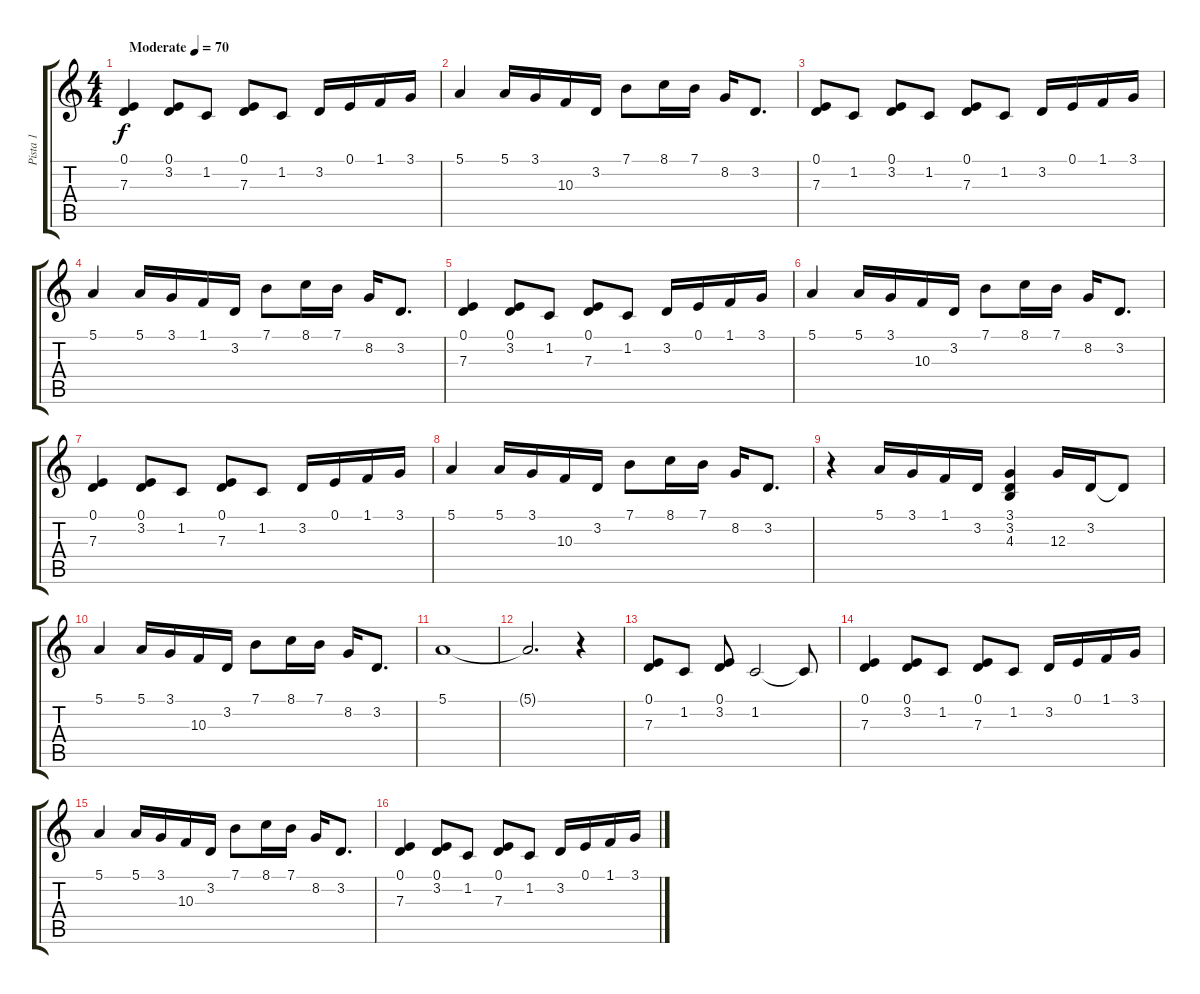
\track ("Pista 1" "Pista 1") {instrument electricgrandpiano}
\staff {score tabs}
\tuning (E4 B3 G3 D3 A2 E2) {hide}
\ts (4 4)
\tempo (70 "Moderate")
\clef g2
\ks c
(0.1 7.3).4{dy f instrument electricgrandpiano} (0.1 3.2).8 1.2.8 (0.1 7.3).8 1.2.8 3.2.16 0.1.16 1.1.16 3.1.16 |
5.1.4 5.1.16 3.1.16 10.3.16 3.2.16 7.1.8 8.1.16 7.1.16 8.2.16 3.2.8{d} |
(0.1 7.3).8 1.2.8 (0.1 3.2).8 1.2.8 (0.1 7.3).8 1.2.8 3.2.16 0.1.16 1.1.16 3.1.16 |
5.1.4 5.1.16 3.1.16 1.1.16 3.2.16 7.1.8 8.1.16 7.1.16 8.2.16 3.2.8{d} |
(0.1 7.3).4{volume 12} (0.1 3.2).8 1.2.8 (0.1 7.3).8 1.2.8 3.2.16 0.1.16 1.1.16 3.1.16 |
5.1.4 5.1.16 3.1.16 10.3.16 3.2.16 7.1.8 8.1.16 7.1.16 8.2.16 3.2.8{d} |
(0.1 7.3).4 (0.1 3.2).8 1.2.8 (0.1 7.3).8 1.2.8 3.2.16 0.1.16 1.1.16 3.1.16 |
5.1.4 5.1.16 3.1.16 10.3.16 3.2.16 7.1.8 8.1.16 7.1.16 8.2.16 3.2.8{d} |
r.4 5.1.16 3.1.16 1.1.16 3.2.16 (3.1 3.2 4.3).4 12.3.16 3.2.16 3.2{t}.8 |
5.1.4 5.1.16 3.1.16 10.3.16 3.2.16 7.1.8 8.1.16 7.1.16 8.2.16 3.2.8{d} |
5.1.1 |
5.1{t}.2{d} r.4 |
(0.1 7.3).8 1.2.8 (0.1 3.2).8 1.2.2 1.2{t}.8 |
(0.1 7.3).4 (0.1 3.2).8 1.2.8 (0.1 7.3).8 1.2.8 3.2.16 0.1.16 1.1.16 3.1.16 |
5.1.4 5.1.16 3.1.16 10.3.16 3.2.16 7.1.8 8.1.16 7.1.16 8.2.16 3.2.8{d} |
(0.1 7.3).4 (0.1 3.2).8 1.2.8 (0.1 7.3).8 1.2.8 3.2.16 0.1.16 1.1.16 3.1.16
